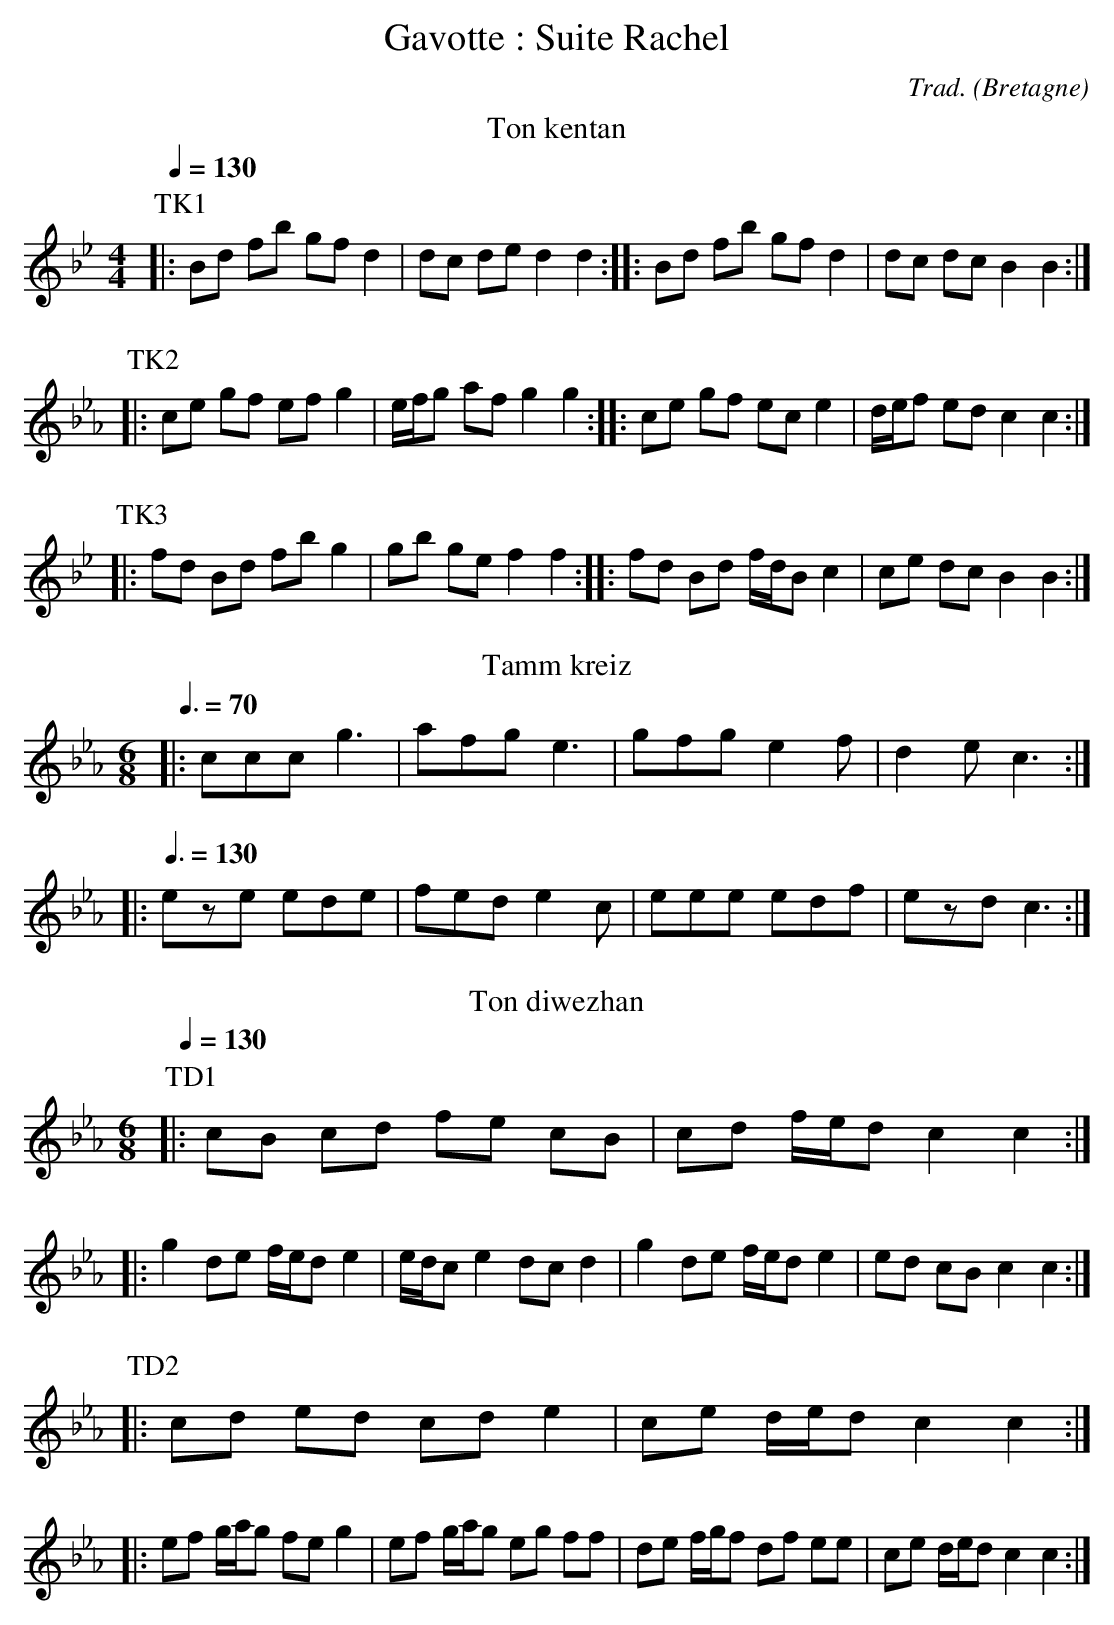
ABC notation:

X:1
T:Gavotte : Suite Rachel
C:Trad.
O:Bretagne
M:4/4
Q:1/4=130
K:C
T:Ton kentan
K:Bb
P:TK1
|: Bd fb gf d2| dc de d2 d2 :: Bd fb gf d2|dc dc B2 B2 :|
%%vskip 1
K:Eb
P:TK2
|: ce gf ef g2 | e/f/g af g2 g2 :: ce gf ec e2 | d/e/f ed c2 c2 :|
%%vskip 1
K:Bb
P:TK3
|: fd Bd fb g2 | gb ge f2 f2 :: fd Bd f/d/B c2 | ce dc B2 B2 :|
T:Tamm kreiz
M:6/8
L:1/8
Q:3/8=70
K:Eb
|: ccc g3 | afg e3 | gfg e2 f | d2 e c3 ::
Q:3/8=130
eze ede | fed e2 c | eee edf | ezd c3 :|
T:Ton diwezhan
Q:1/4=130
K:Eb
P:TD1
|: cB cd fe cB | cd f/e/d c2 c2 ::
g2 de f/e/d e2 | e/d/c e2 dc d2 | g2 de f/e/d e2 | ed cB c2 c2 :|
%%vskip 1
P:TD2
|: cd ed cd e2 | ce d/e/d c2 c2 ::
ef g/a/g fe g2 | ef g/a/g eg ff | de f/g/f df ee | ce d/e/d c2 c2 :|
